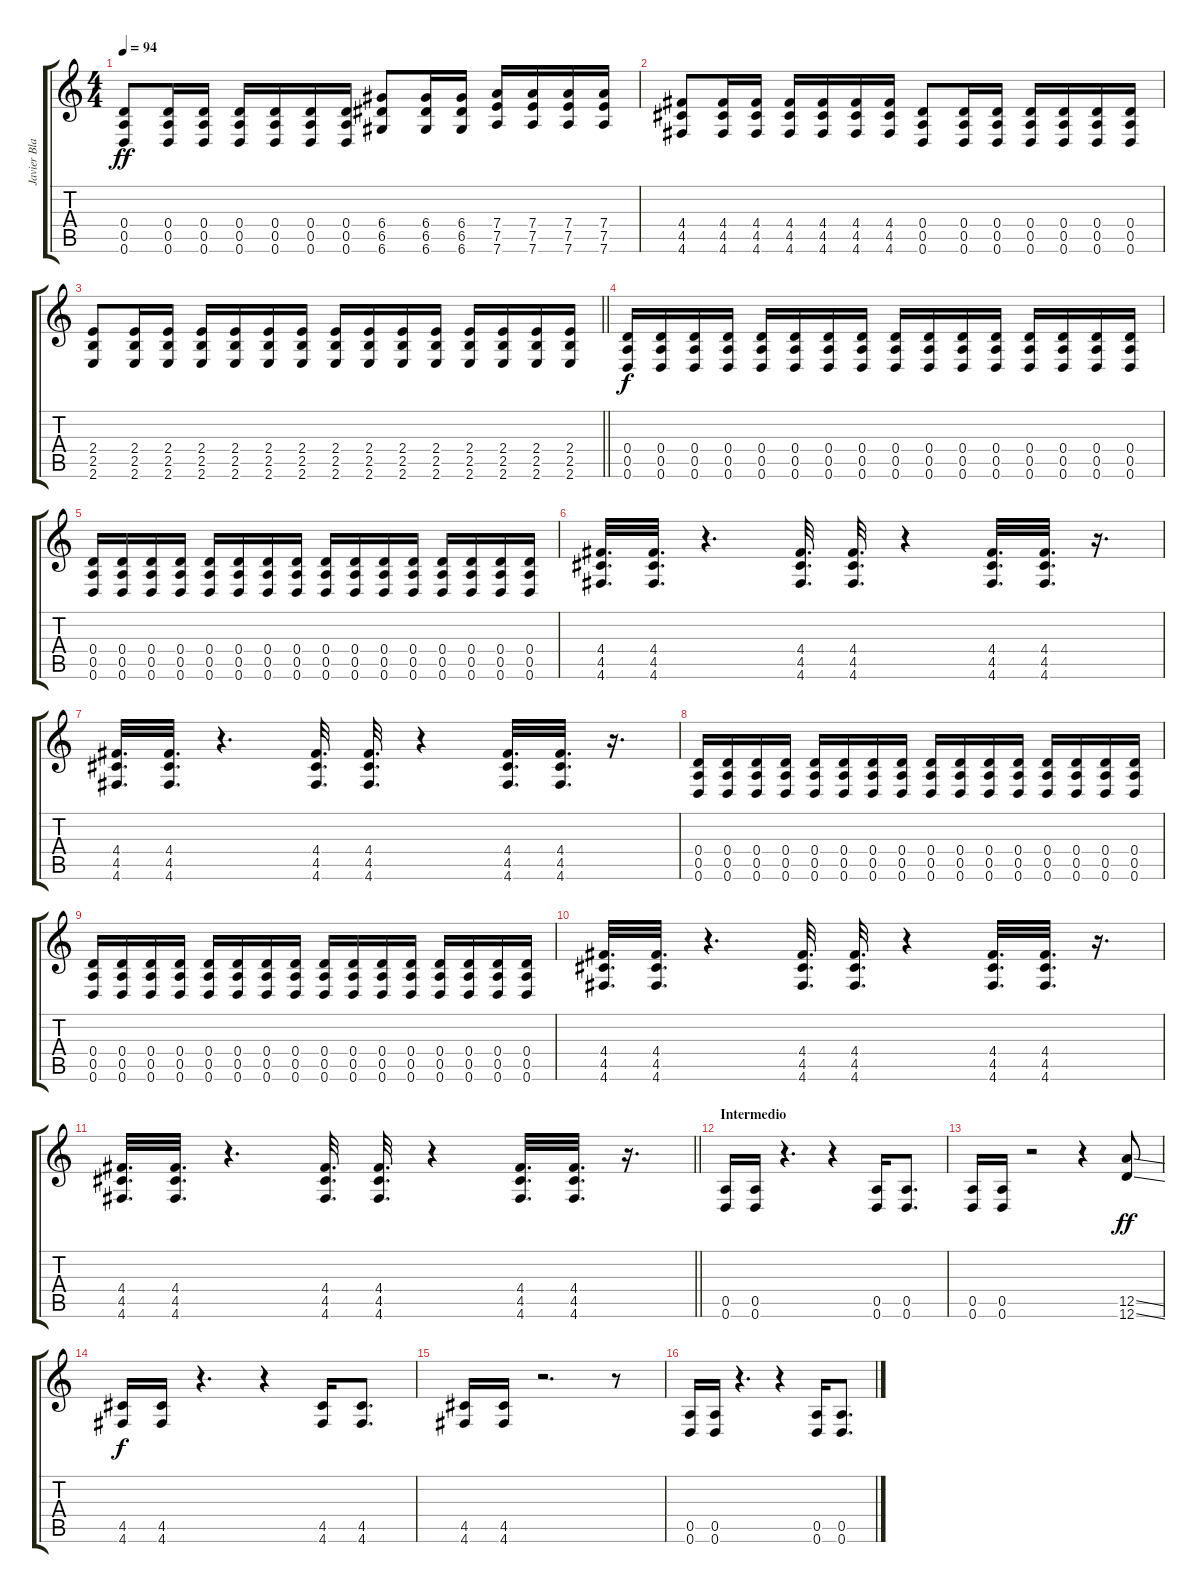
\track ("Javier Blake" "Javier Bla") {instrument distortionguitar}
\staff {score tabs}
\tuning (E4 B3 G3 D3 A2 D2) {hide}
\ts (4 4)
\tempo 94
\clef g2
\ks c
(0.4 0.5 0.6).8{dy ff} (0.4 0.5 0.6).16 (0.4 0.5 0.6).16 (0.4 0.5 0.6).16 (0.4 0.5 0.6).16 (0.4 0.5 0.6).16 (0.4 0.5 0.6).16 (6.4 6.5 6.6).8 (6.4 6.5 6.6).16 (6.4 6.5 6.6).16 (7.4 7.5 7.6).16 (7.4 7.5 7.6).16 (7.4 7.5 7.6).16 (7.4 7.5 7.6).16 |
(4.4 4.5 4.6).8 (4.4 4.5 4.6).16 (4.4 4.5 4.6).16 (4.4 4.5 4.6).16 (4.4 4.5 4.6).16 (4.4 4.5 4.6).16 (4.4 4.5 4.6).16 (0.4 0.5 0.6).8 (0.4 0.5 0.6).16 (0.4 0.5 0.6).16 (0.4 0.5 0.6).16 (0.4 0.5 0.6).16 (0.4 0.5 0.6).16 (0.4 0.5 0.6).16 |
\barLineRight lightlight
(2.4 2.5 2.6).8 (2.4 2.5 2.6).16 (2.4 2.5 2.6).16 (2.4 2.5 2.6).16 (2.4 2.5 2.6).16 (2.4 2.5 2.6).16 (2.4 2.5 2.6).16 (2.4 2.5 2.6).16 (2.4 2.5 2.6).16 (2.4 2.5 2.6).16 (2.4 2.5 2.6).16 (2.4 2.5 2.6).16 (2.4 2.5 2.6).16 (2.4 2.5 2.6).16 (2.4 2.5 2.6).16 |
(0.4 0.5 0.6).16{dy f} (0.4 0.5 0.6).16 (0.4 0.5 0.6).16 (0.4 0.5 0.6).16 (0.4 0.5 0.6).16 (0.4 0.5 0.6).16 (0.4 0.5 0.6).16 (0.4 0.5 0.6).16 (0.4 0.5 0.6).16 (0.4 0.5 0.6).16 (0.4 0.5 0.6).16 (0.4 0.5 0.6).16 (0.4 0.5 0.6).16 (0.4 0.5 0.6).16 (0.4 0.5 0.6).16 (0.4 0.5 0.6).16 |
(0.4 0.5 0.6).16 (0.4 0.5 0.6).16 (0.4 0.5 0.6).16 (0.4 0.5 0.6).16 (0.4 0.5 0.6).16 (0.4 0.5 0.6).16 (0.4 0.5 0.6).16 (0.4 0.5 0.6).16 (0.4 0.5 0.6).16 (0.4 0.5 0.6).16 (0.4 0.5 0.6).16 (0.4 0.5 0.6).16 (0.4 0.5 0.6).16 (0.4 0.5 0.6).16 (0.4 0.5 0.6).16 (0.4 0.5 0.6).16 |
(4.4 4.5 4.6).32{d} (4.4 4.5 4.6).32{d} r.4{d} (4.4 4.5 4.6).32{d} (4.4 4.5 4.6).32{d} r.4 (4.4 4.5 4.6).32{d} (4.4 4.5 4.6).32{d} r.16{d} |
(4.4 4.5 4.6).32{d} (4.4 4.5 4.6).32{d} r.4{d} (4.4 4.5 4.6).32{d} (4.4 4.5 4.6).32{d} r.4 (4.4 4.5 4.6).32{d} (4.4 4.5 4.6).32{d} r.16{d} |
(0.4 0.5 0.6).16 (0.4 0.5 0.6).16 (0.4 0.5 0.6).16 (0.4 0.5 0.6).16 (0.4 0.5 0.6).16 (0.4 0.5 0.6).16 (0.4 0.5 0.6).16 (0.4 0.5 0.6).16 (0.4 0.5 0.6).16 (0.4 0.5 0.6).16 (0.4 0.5 0.6).16 (0.4 0.5 0.6).16 (0.4 0.5 0.6).16 (0.4 0.5 0.6).16 (0.4 0.5 0.6).16 (0.4 0.5 0.6).16 |
(0.4 0.5 0.6).16 (0.4 0.5 0.6).16 (0.4 0.5 0.6).16 (0.4 0.5 0.6).16 (0.4 0.5 0.6).16 (0.4 0.5 0.6).16 (0.4 0.5 0.6).16 (0.4 0.5 0.6).16 (0.4 0.5 0.6).16 (0.4 0.5 0.6).16 (0.4 0.5 0.6).16 (0.4 0.5 0.6).16 (0.4 0.5 0.6).16 (0.4 0.5 0.6).16 (0.4 0.5 0.6).16 (0.4 0.5 0.6).16 |
(4.4 4.5 4.6).32{d} (4.4 4.5 4.6).32{d} r.4{d} (4.4 4.5 4.6).32{d} (4.4 4.5 4.6).32{d} r.4 (4.4 4.5 4.6).32{d} (4.4 4.5 4.6).32{d} r.16{d} |
\barLineRight lightlight
(4.4 4.5 4.6).32{d} (4.4 4.5 4.6).32{d} r.4{d} (4.4 4.5 4.6).32{d} (4.4 4.5 4.6).32{d} r.4 (4.4 4.5 4.6).32{d} (4.4 4.5 4.6).32{d} r.16{d} |
\section ("" "Intermedio")
(0.5 0.6).16 (0.5 0.6).16 r.4{d} r.4 (0.5 0.6).16 (0.5 0.6).8{d} |
(0.5 0.6).16 (0.5 0.6).16 r.2 r.4 (12.5{ss} 12.6{ss}).8{dy ff} |
(4.5 4.6).16{dy f} (4.5 4.6).16 r.4{d} r.4 (4.5 4.6).16 (4.5 4.6).8{d} |
(4.5 4.6).16 (4.5 4.6).16 r.2{d} r.8 |
(0.5 0.6).16 (0.5 0.6).16 r.4{d} r.4 (0.5 0.6).16 (0.5 0.6).8{d}
